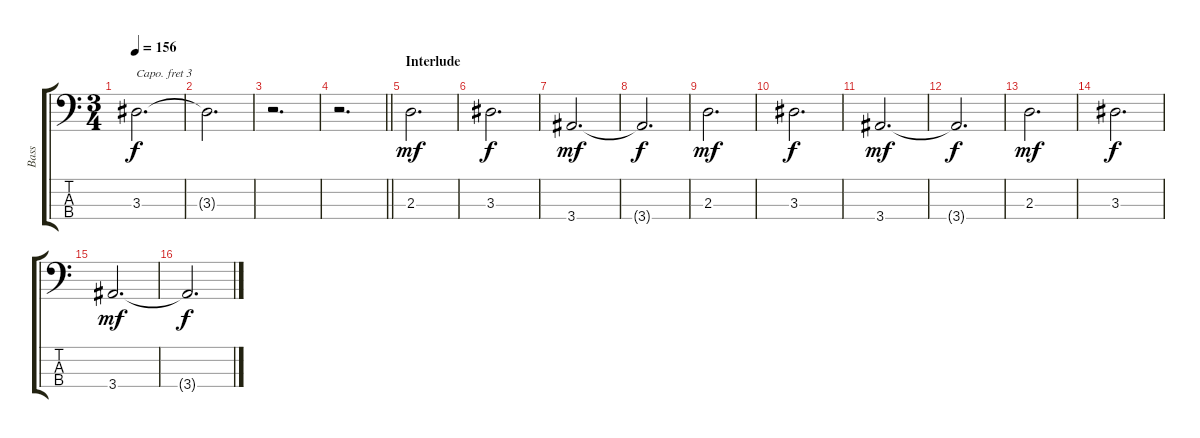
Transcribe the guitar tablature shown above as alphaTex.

\track ("Bass" "Bass") {instrument electricbassfinger}
\staff {score tabs}
\capo 3
\tuning (G2 D2 A1 E1) {hide}
\ts (3 4)
\tempo 156
\clef f4
\ks c
3.3.2{d dy f} |
3.3{t}.2{d} |
r.2{d} |
\barLineRight lightlight
r.2{d} |
\section ("" "Interlude")
2.3.2{d dy mf} |
3.3.2{d dy f} |
3.4.2{d dy mf} |
3.4{t}.2{d dy f} |
2.3.2{d dy mf} |
3.3.2{d dy f} |
3.4.2{d dy mf} |
3.4{t}.2{d dy f} |
2.3.2{d dy mf} |
3.3.2{d dy f} |
3.4.2{d dy mf} |
3.4{t}.2{d dy f}
